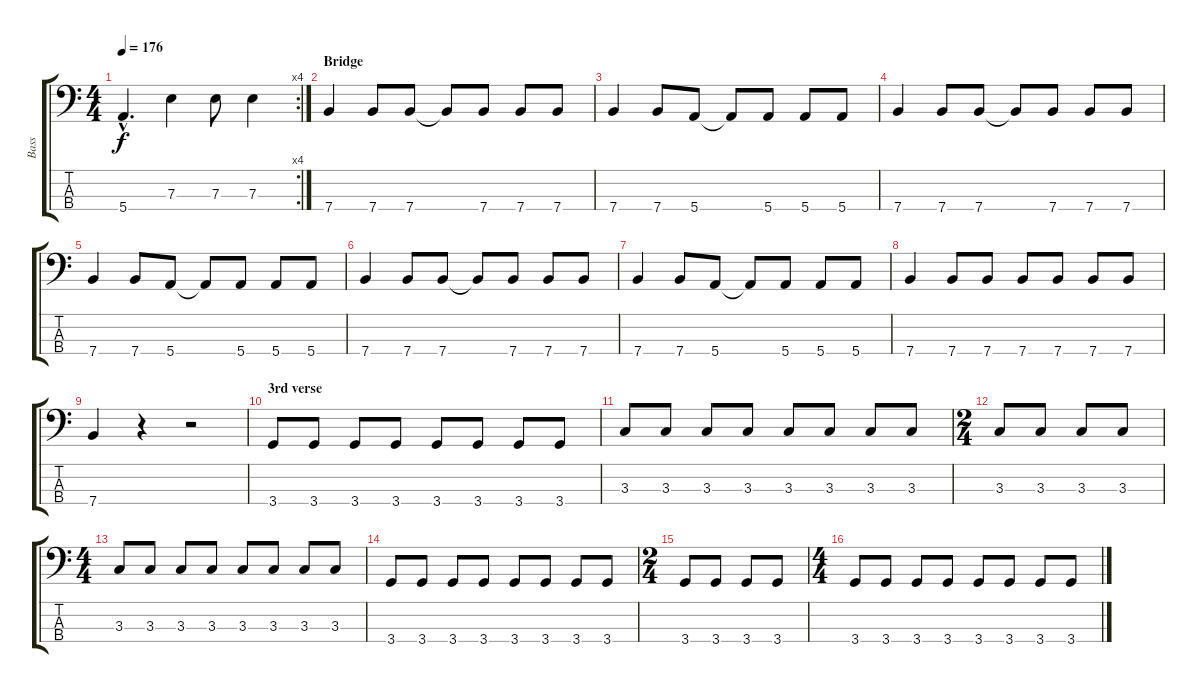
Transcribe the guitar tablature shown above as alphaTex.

\track ("Bass" "Bass") {instrument electricbasspick}
\staff {score tabs}
\tuning (G2 D2 A1 E1) {hide}
\rc 4
\ts (4 4)
\tempo 176
\clef f4
\ks c
5.4{hac}.4{d dy f} 7.3.4 7.3.8 7.3.4 |
\section ("" "Bridge")
7.4.4 7.4.8 7.4.8 7.4{t}.8 7.4.8 7.4.8 7.4.8 |
7.4.4 7.4.8 5.4.8 5.4{t}.8 5.4.8 5.4.8 5.4.8 |
7.4.4 7.4.8 7.4.8 7.4{t}.8 7.4.8 7.4.8 7.4.8 |
7.4.4 7.4.8 5.4.8 5.4{t}.8 5.4.8 5.4.8 5.4.8 |
7.4.4 7.4.8 7.4.8 7.4{t}.8 7.4.8 7.4.8 7.4.8 |
7.4.4 7.4.8 5.4.8 5.4{t}.8 5.4.8 5.4.8 5.4.8 |
7.4.4 7.4.8 7.4.8 7.4.8 7.4.8 7.4.8 7.4.8 |
7.4.4 r.4 r.2 |
\section ("" "3rd verse")
3.4.8 3.4.8 3.4.8 3.4.8 3.4.8 3.4.8 3.4.8 3.4.8 |
3.3.8 3.3.8 3.3.8 3.3.8 3.3.8 3.3.8 3.3.8 3.3.8 |
\ts (2 4)
3.3.8 3.3.8 3.3.8 3.3.8 |
\ts (4 4)
3.3.8 3.3.8 3.3.8 3.3.8 3.3.8 3.3.8 3.3.8 3.3.8 |
3.4.8 3.4.8 3.4.8 3.4.8 3.4.8 3.4.8 3.4.8 3.4.8 |
\ts (2 4)
3.4.8 3.4.8 3.4.8 3.4.8 |
\ts (4 4)
3.4.8 3.4.8 3.4.8 3.4.8 3.4.8 3.4.8 3.4.8 3.4.8
